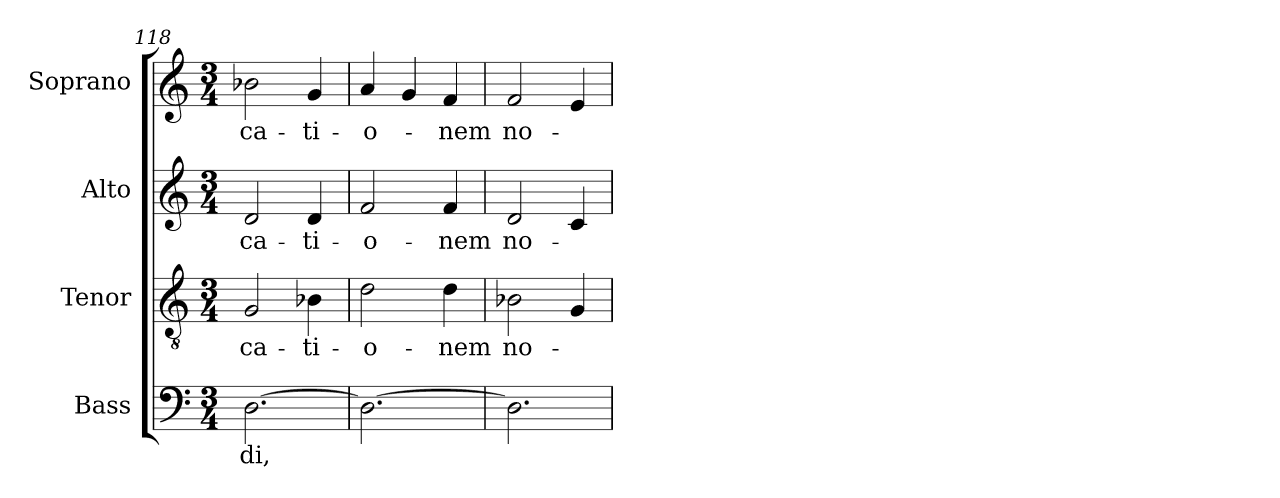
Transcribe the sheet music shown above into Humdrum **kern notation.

**kern	**text	**kern	**text	**kern	**text	**kern	**text
*part4	*part4	*part3	*part3	*part2	*part2	*part1	*part1
*staff4	*staff4	*staff3	*staff3	*staff2	*staff2	*staff1	*staff1
*I"Bass	*	*I"Tenor	*	*I"Alto	*	*I"Soprano	*
*clefF4	*	*clefGv2	*	*clefG2	*	*clefG2	*
*k[]	*	*k[]	*	*k[]	*	*k[]	*
*C:	*	*C:	*	*C:	*	*C:	*
*M3/4	*	*M3/4	*	*M3/4	*	*M3/4	*
=118	=118	=118	=118	=118	=118	=118	=118
[2.D\	-di,	2G/	-ca-	2d/	-ca-	2b-X\	-ca-
.	.	4B-X\	-ti-	4d/	-ti-	4g/	-ti-
=119	=119	=119	=119	=119	=119	=119	=119
2.D\_	.	2d\	-o-	2f/	-o-	4a/	-o-
.	.	.	.	.	.	4g/	.
.	.	4d\	-nem	4f/	-nem	4f/	-nem
=120	=120	=120	=120	=120	=120	=120	=120
2.D\]	.	2B-X\	no-	2d/	no-	2f/	no-
.	.	4G/	.	4c/	.	4e/	.
=	=	=	=	=	=	=	=
*-	*-	*-	*-	*-	*-	*-	*-
